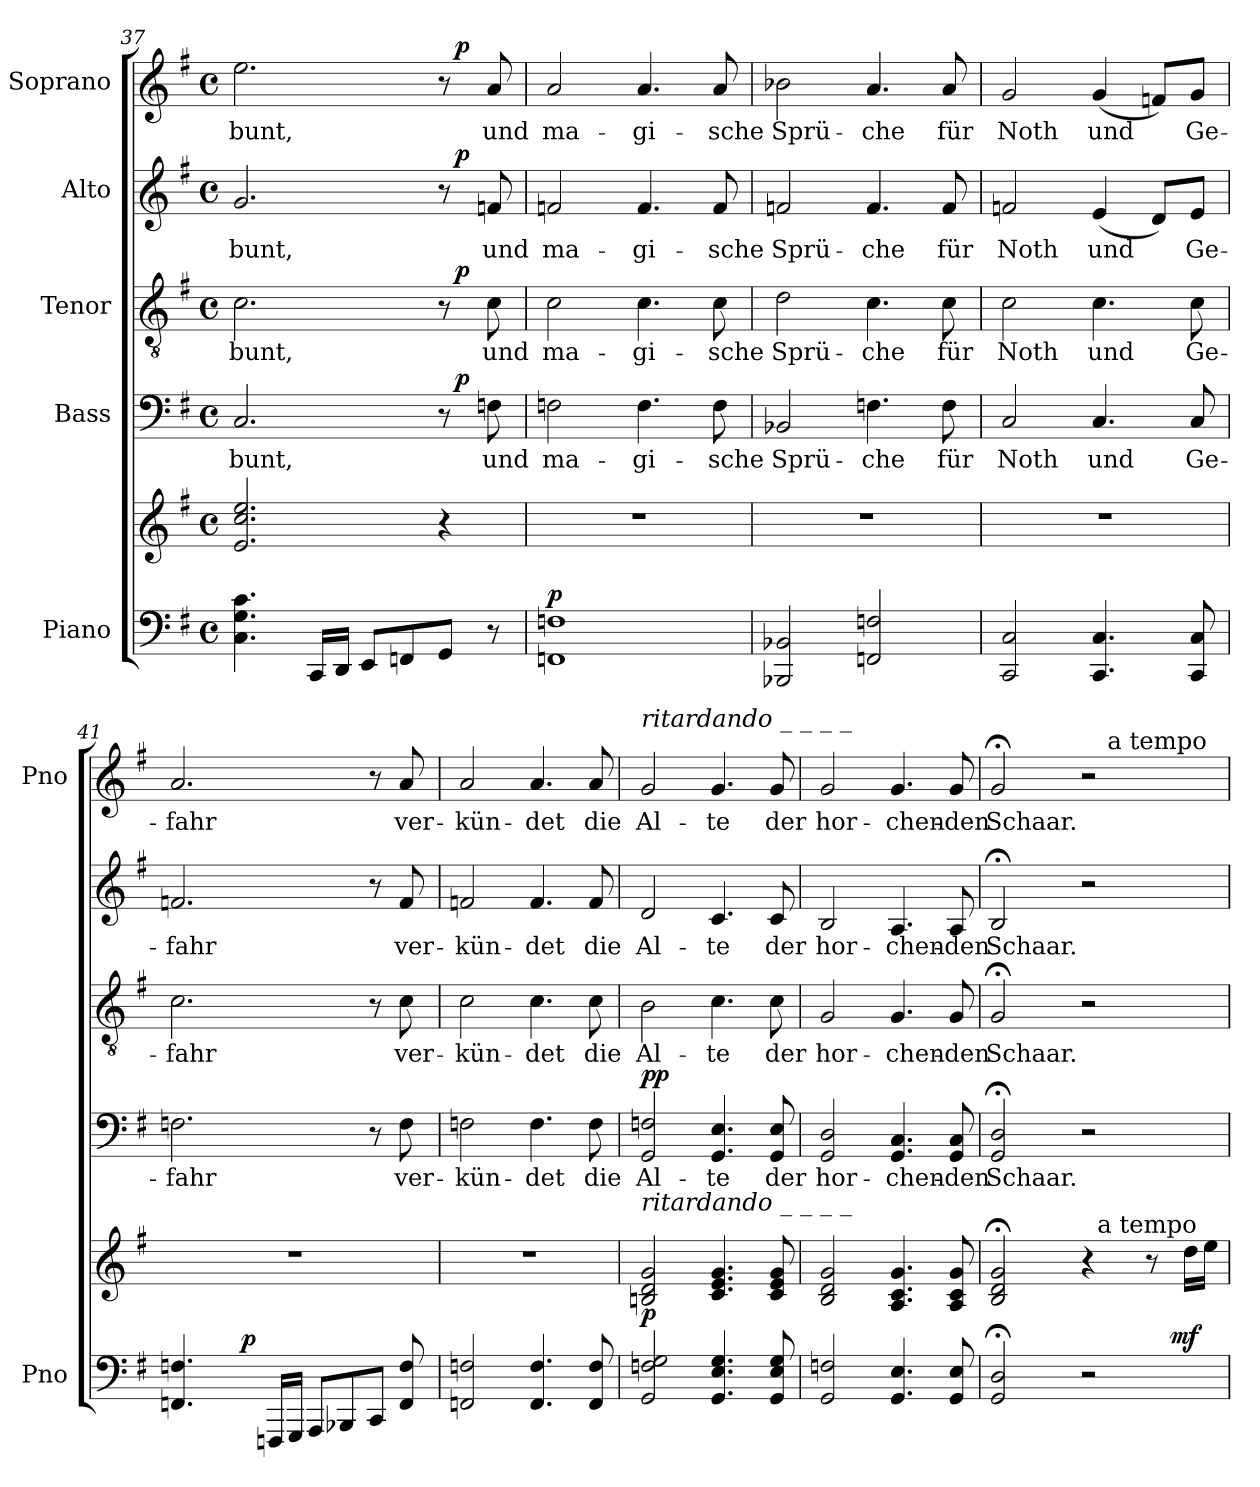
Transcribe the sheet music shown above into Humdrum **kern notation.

**kern	**kern	**dynam	**kern	**text	**dynam	**kern	**text	**dynam	**kern	**text	**dynam	**kern	**text	**dynam
*part5	*part5	*part5	*part4	*part4	*part4	*part3	*part3	*part3	*part2	*part2	*part2	*part1	*part1	*part1
*staff6	*staff5	*staff5/6	*staff4	*staff4	*staff4	*staff3	*staff3	*staff3	*staff2	*staff2	*staff2	*staff1	*staff1	*staff1
*I"Piano	*	*	*I"Bass	*	*	*I"Tenor	*	*	*I"Alto	*	*	*I"Soprano	*	*
*I'Pno	*	*	*	*	*	*	*	*	*	*	*	*I'Pno	*	*
*clefF4	*clefG2	*	*clefF4	*	*	*clefGv2	*	*	*clefG2	*	*	*clefG2	*	*
*k[f#]	*k[f#]	*	*k[f#]	*	*	*k[f#]	*	*	*k[f#]	*	*	*k[f#]	*	*
*e:	*e:	*	*e:	*	*	*e:	*	*	*e:	*	*	*e:	*	*
*M4/4	*M4/4	*	*M4/4	*	*	*M4/4	*	*	*M4/4	*	*	*M4/4	*	*
*met(c)	*met(c)	*	*met(c)	*	*	*met(c)	*	*	*met(c)	*	*	*met(c)	*	*
=37	=37	=37	=37	=37	=37	=37	=37	=37	=37	=37	=37	=37	=37	=37
*	*	*	*^	*	*	*^	*	*	*^	*	*	*^	*	*
4.C\ 4.G\ 4.c\	2.e/ 2.cc/ 2.ee/	.	2.C/	2ryy	bunt,	.	2.c\	2ryy	bunt,	.	2.g/	2ryy	bunt,	.	2.ee\	2ryy	bunt,	.
16CC/LL	.	.	.	.	.	.	.	.	.	.	.	.	.	.	.	.	.	.
16DD/JJ	.	.	.	.	.	.	.	.	.	.	.	.	.	.	.	.	.	.
8EE/L	.	.	.	4ryy	.	.	.	4ryy	.	.	.	4ryy	.	.	.	4ryy	.	.
8FFn/	.	.	.	.	.	.	.	.	.	.	.	.	.	.	.	.	.	.
8GG/J	4r	.	8r	32ryy	.	.	8r	32ryy	.	.	8r	32ryy	.	.	8r	32ryy	.	.
!	!	!	!	!	!	!LO:DY:a	!	!	!	!LO:DY:a	!	!	!	!LO:DY:a	!	!	!	!LO:DY:a
.	.	.	.	8..ryy	.	p	.	8..ryy	.	p	.	8..ryy	.	p	.	8..ryy	.	p
8r	.	.	8Fn\	.	und	.	8c\	.	und	.	8fn/	.	und	.	8a/	.	und	.
=38	=38	=38	=38	=38	=38	=38	=38	=38	=38	=38	=38	=38	=38	=38	=38	=38	=38	=38
!	!	!LO:DY:a=2	!	!	!	!	!	!	!	!	!	!	!	!	!	!	!	!
*	*	*	*v	*v	*	*	*	*	*	*	*v	*v	*	*	*v	*v	*	*
*	*	*	*	*	*	*v	*v	*	*	*	*	*	*	*	*
1FFn 1Fn	1r	p	2Fn\	ma-	.	2c\	ma-	.	2fn/	ma-	.	2a/	ma-	.
.	.	.	4.F\	-gi-	.	4.c\	-gi-	.	4.f/	-gi-	.	4.a/	-gi-	.
.	.	.	8F\	-sche	.	8c\	-sche	.	8f/	-sche	.	8a/	-sche	.
=39	=39	=39	=39	=39	=39	=39	=39	=39	=39	=39	=39	=39	=39	=39
2BBB-X/ 2BB-X/	1r	.	2BB-X/	Sprü-	.	2d\	Sprü-	.	2fn/	Sprü-	.	2b-X\	Sprü-	.
2FFn/ 2Fn/	.	.	4.Fn\	-che	.	4.c\	-che	.	4.f/	-che	.	4.a/	-che	.
.	.	.	8F\	für	.	8c\	für	.	8f/	für	.	8a/	für	.
=40	=40	=40	=40	=40	=40	=40	=40	=40	=40	=40	=40	=40	=40	=40
2CC/ 2C/	1r	.	2C/	Noth	.	2c\	Noth	.	2fn/	Noth	.	2g/	Noth	.
4.CC/ 4.C/	.	.	4.C/	und	.	4.c\	und	.	(4e/	und	.	(4g/	und	.
.	.	.	.	.	.	.	.	.	8d/L)	.	.	8fn/L)	.	.
8CC/ 8C/	.	.	8C/	Ge-	.	8c\	Ge-	.	8e/J	Ge-	.	8g/J	Ge-	.
!!LO:LB:g=z
=41	=41	=41	=41	=41	=41	=41	=41	=41	=41	=41	=41	=41	=41	=41
*^	*	*	*	*	*	*	*	*	*	*	*	*	*	*
4.FFn/ 4.Fn/	6ryy	1r	.	2.Fn\	-­fahr	.	2.c\	-­fahr	.	2.fn/	-­fahr	.	2.a/	-­fahr	.
.	12ryy	.	.	.	.	.	.	.	.	.	.	.	.	.	.
.	48ryy	.	.	.	.	.	.	.	.	.	.	.	.	.	.
!	!	!	!LO:DY:a=2	!	!	!	!	!	!	!	!	!	!	!	!
.	3%2ryy	.	p	.	.	.	.	.	.	.	.	.	.	.	.
16FFFn/LL	.	.	.	.	.	.	.	.	.	.	.	.	.	.	.
16GGG/JJ	.	.	.	.	.	.	.	.	.	.	.	.	.	.	.
8AAA/L	.	.	.	.	.	.	.	.	.	.	.	.	.	.	.
8BBB-X/	.	.	.	.	.	.	.	.	.	.	.	.	.	.	.
8CC/J	.	.	.	8r	.	.	8r	.	.	8r	.	.	8r	.	.
8FF/ 8F/	.	.	.	8F\	ver-	.	8c\	ver-	.	8f/	ver-	.	8a/	ver-	.
.	24.ryy	.	.	.	.	.	.	.	.	.	.	.	.	.	.
*v	*v	*	*	*	*	*	*	*	*	*	*	*	*	*	*
=42	=42	=42	=42	=42	=42	=42	=42	=42	=42	=42	=42	=42	=42	=42
2FFn/ 2Fn/	1r	.	2Fn\	-kün-	.	2c\	-kün-	.	2fn/	-kün-	.	2a/	-kün-	.
4.FF/ 4.F/	.	.	4.F\	-det	.	4.c\	-det	.	4.f/	-det	.	4.a/	-det	.
8FF/ 8F/	.	.	8F\	die	.	8c\	die	.	8f/	die	.	8a/	die	.
=43	=43	=43	=43	=43	=43	=43	=43	=43	=43	=43	=43	=43	=43	=43
!	!	!	!	!	!	!	!	!	!	!	!	!LO:TX:a:i:t=ritardando  _          _          _          _	!	!
!	!LO:TX:a:i:t=ritardando  _          _          _          _	!	!	!	!	!	!	!	!	!	!	!	!	!
!	!	!LO:DY:a=2	!	!	!LO:DY:a	!	!	!	!	!	!	!	!	!
2GG/ 2Fn/ 2G/	2Bn/ 2d/ 2g/	p	2GG/ 2Fn/	Al-	pp	2B\	Al-	.	2d/	Al-	.	2g/	Al-	.
4.GG/ 4.E/ 4.G/	4.c/ 4.e/ 4.g/	.	4.GG/ 4.E/	-te	.	4.c\	-te	.	4.c/	-te	.	4.g/	-te	.
8GG/ 8E/ 8G/	8c/ 8e/ 8g/	.	8GG/ 8E/	der	.	8c\	der	.	8c/	der	.	8g/	der	.
=44	=44	=44	=44	=44	=44	=44	=44	=44	=44	=44	=44	=44	=44	=44
2GG/ 2Fn/	2B/ 2d/ 2g/	.	2GG/ 2D/	hor-	.	2G/	hor-	.	2B/	hor-	.	2g/	hor-	.
4.GG/ 4.E/	4.A/ 4.c/ 4.g/	.	4.GG/ 4.C/	-chen-	.	4.G/	-chen-	.	4.A/	-chen-	.	4.g/	-chen-	.
8GG/ 8E/	8A/ 8c/ 8g/	.	8GG/ 8C/	-den	.	8G/	-den	.	8A/	-den	.	8g/	-den	.
=45	=45	=45	=45	=45	=45	=45	=45	=45	=45	=45	=45	=45	=45	=45
*^	*^	*	*	*	*	*	*	*	*	*	*	*^	*	*
2GG/;< 2D/;<	2ryy	2B/;< 2d/;< 2g/;<	3ryy	.	2GG/;< 2D/;<	Schaar.	.	2G;</	Schaar.	.	2B;</	Schaar.	.	2g;</	2ryy	Schaar.	.
.	.	.	6ryy	.	.	.	.	.	.	.	.	.	.	.	.	.	.
2r	4ryy	4r	24ryy	.	2r	.	.	2r	.	.	2r	.	.	2r	16ryy	.	.
!	!	!	!LO:TX:a:t=a tempo	!	!	!	!	!	!	!	!	!	!	!	!	!	!
.	.	.	3ryy	.	.	.	.	.	.	.	.	.	.	.	.	.	.
!	!	!	!	!	!	!	!	!	!	!	!	!	!	!	!LO:TX:a:t=a tempo	!	!
.	.	.	.	.	.	.	.	.	.	.	.	.	.	.	4..ryy	.	.
.	16.ryy	8r	.	.	.	.	.	.	.	.	.	.	.	.	.	.	.
!	!	!	!	!LO:DY:a=2	!	!	!	!	!	!	!	!	!	!	!	!	!
.	8ryy	.	.	mf	.	.	.	.	.	.	.	.	.	.	.	.	.
.	.	16dd\LL	12.ryy	.	.	.	.	.	.	.	.	.	.	.	.	.	.
.	.	16ee\JJ	.	.	.	.	.	.	.	.	.	.	.	.	.	.	.
.	32ryy	.	.	.	.	.	.	.	.	.	.	.	.	.	.	.	.
*v	*v	*	*	*	*	*	*	*	*	*	*	*	*	*v	*v	*	*
*	*v	*v	*	*	*	*	*	*	*	*	*	*	*	*	*
=	=	=	=	=	=	=	=	=	=	=	=	=	=	=
*-	*-	*-	*-	*-	*-	*-	*-	*-	*-	*-	*-	*-	*-	*-
